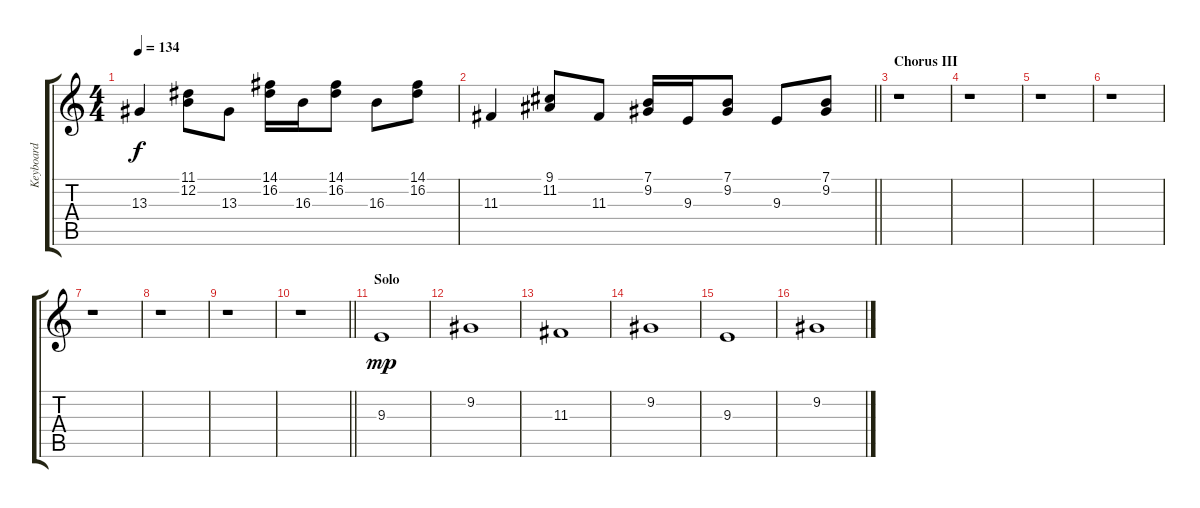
\track ("Keyboard" "Keyboard") {instrument drawbarorgan}
\staff {score tabs}
\tuning (E4 B3 G3 D3 A2 E2) {hide}
\ts (4 4)
\tempo 134
\clef g2
\ks c
13.3.4{dy f} (11.1 12.2).8 13.3.8 (14.1 16.2).16 16.3.16 (14.1 16.2).8 16.3.8 (14.1 16.2).8 |
\barLineRight lightlight
11.3.4 (9.1 11.2).8 11.3.8 (7.1 9.2).16 9.3.16 (7.1 9.2).8 9.3.8 (7.1 9.2).8 |
\section ("" "Chorus III")
r.1 |
r.1 |
r.1 |
r.1 |
r.1 |
r.1 |
r.1 |
\barLineRight lightlight
r.1 |
\section ("" "Solo")
9.3.1{dy mp} |
9.2.1 |
11.3.1 |
9.2.1 |
9.3.1 |
9.2.1
